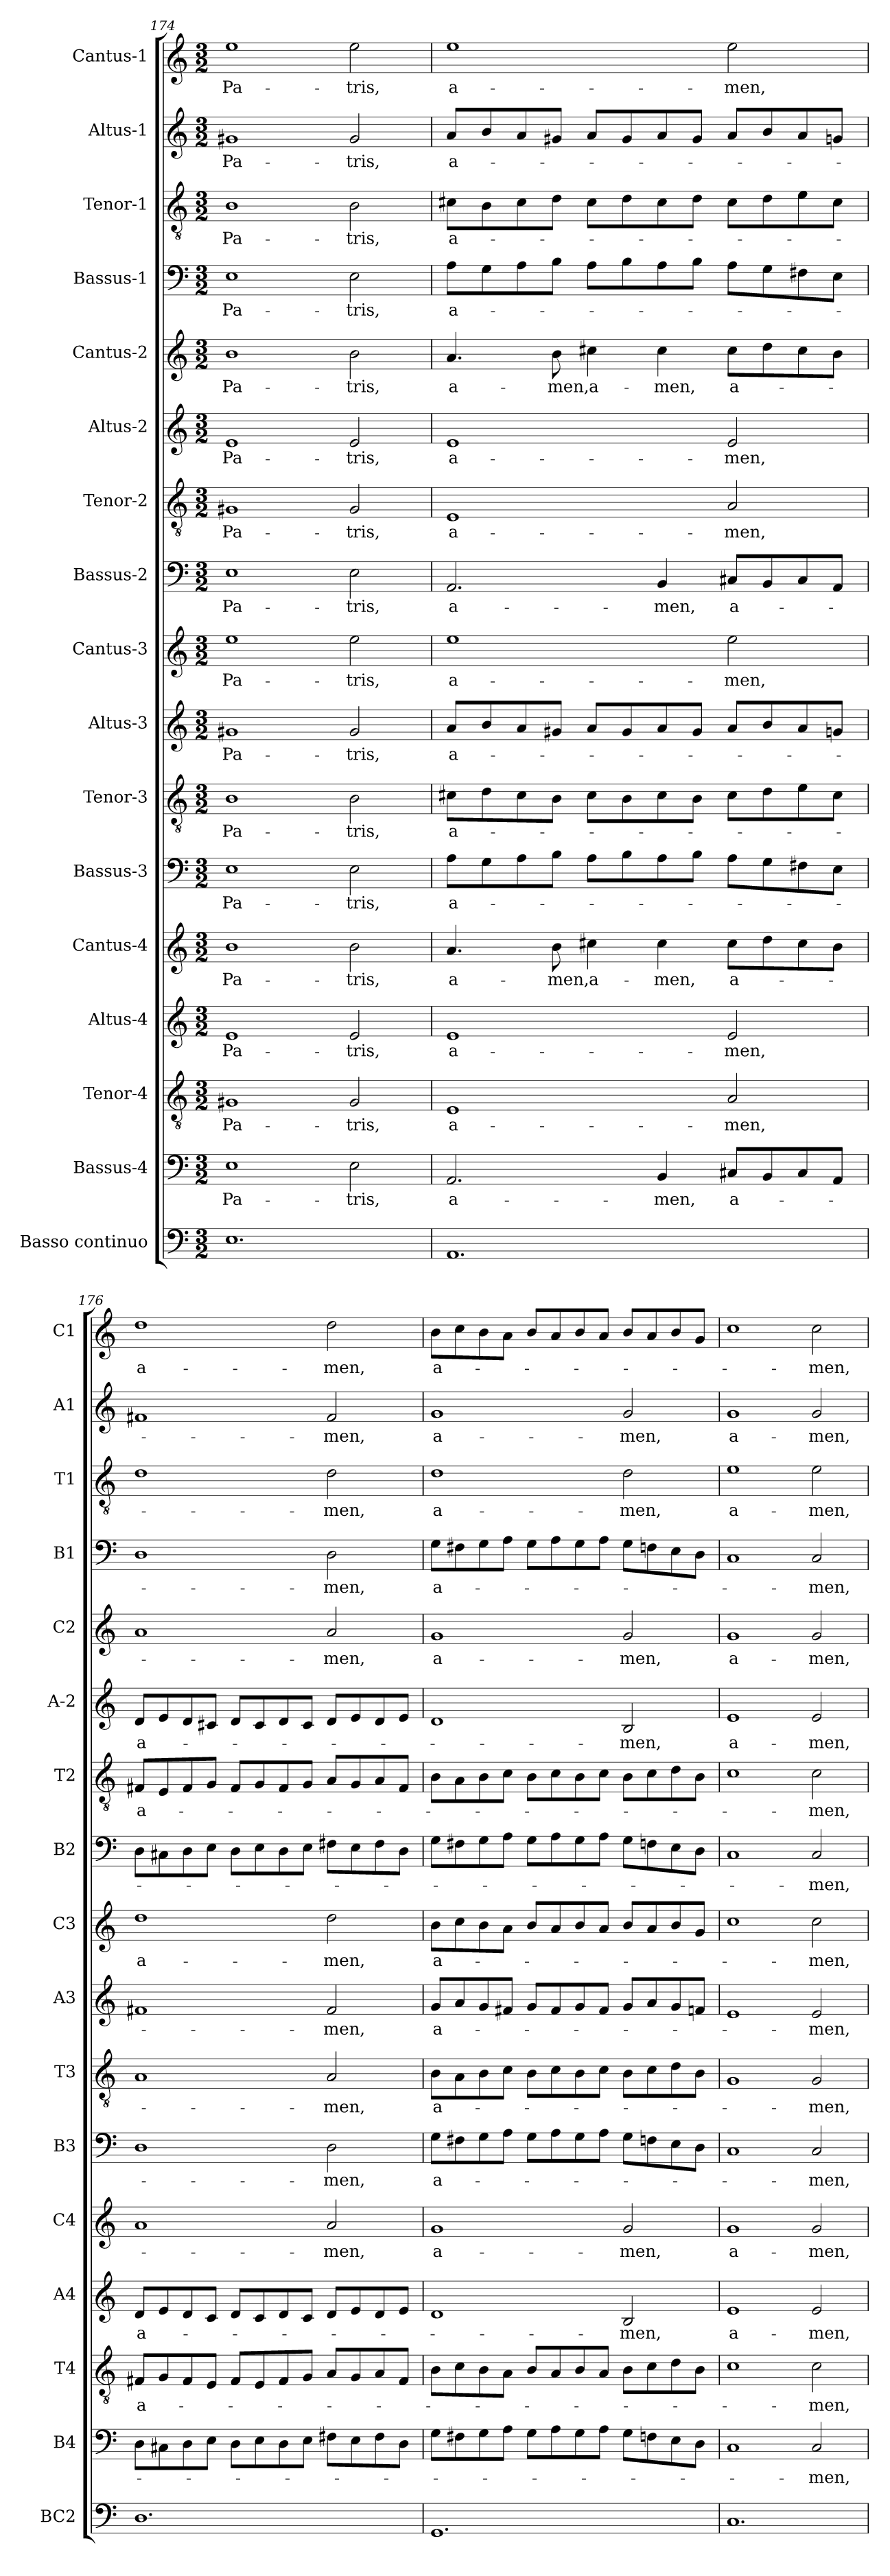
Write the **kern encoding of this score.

**kern	**kern	**text	**kern	**text	**kern	**text	**kern	**text	**kern	**text	**kern	**text	**kern	**text	**kern	**text	**kern	**text	**kern	**text	**kern	**text	**kern	**text	**kern	**text	**kern	**text	**kern	**text	**kern	**text
*part17	*part16	*part16	*part15	*part15	*part14	*part14	*part13	*part13	*part12	*part12	*part11	*part11	*part10	*part10	*part9	*part9	*part8	*part8	*part7	*part7	*part6	*part6	*part5	*part5	*part4	*part4	*part3	*part3	*part2	*part2	*part1	*part1
*staff17	*staff16	*staff16	*staff15	*staff15	*staff14	*staff14	*staff13	*staff13	*staff12	*staff12	*staff11	*staff11	*staff10	*staff10	*staff9	*staff9	*staff8	*staff8	*staff7	*staff7	*staff6	*staff6	*staff5	*staff5	*staff4	*staff4	*staff3	*staff3	*staff2	*staff2	*staff1	*staff1
*I"Basso continuo	*I"Bassus-4	*	*I"Tenor-4	*	*I"Altus-4	*	*I"Cantus-4	*	*I"Bassus-3	*	*I"Tenor-3	*	*I"Altus-3	*	*I"Cantus-3	*	*I"Bassus-2	*	*I"Tenor-2	*	*I"Altus-2	*	*I"Cantus-2	*	*I"Bassus-1	*	*I"Tenor-1	*	*I"Altus-1	*	*I"Cantus-1	*
*I'BC2	*I'B4	*	*I'T4	*	*I'A4	*	*I'C4	*	*I'B3	*	*I'T3	*	*I'A3	*	*I'C3	*	*I'B2	*	*I'T2	*	*I'A-2	*	*I'C2	*	*I'B1	*	*I'T1	*	*I'A1	*	*I'C1	*
*clefF4	*clefF4	*	*clefGv2	*	*clefG2	*	*clefG2	*	*clefF4	*	*clefGv2	*	*clefG2	*	*clefG2	*	*clefF4	*	*clefGv2	*	*clefG2	*	*clefG2	*	*clefF4	*	*clefGv2	*	*clefG2	*	*clefG2	*
*k[]	*k[]	*	*k[]	*	*k[]	*	*k[]	*	*k[]	*	*k[]	*	*k[]	*	*k[]	*	*k[]	*	*k[]	*	*k[]	*	*k[]	*	*k[]	*	*k[]	*	*k[]	*	*k[]	*
*C:	*C:	*	*C:	*	*C:	*	*C:	*	*C:	*	*C:	*	*C:	*	*C:	*	*C:	*	*C:	*	*C:	*	*C:	*	*C:	*	*C:	*	*C:	*	*C:	*
*M3/2	*M3/2	*	*M3/2	*	*M3/2	*	*M3/2	*	*M3/2	*	*M3/2	*	*M3/2	*	*M3/2	*	*M3/2	*	*M3/2	*	*M3/2	*	*M3/2	*	*M3/2	*	*M3/2	*	*M3/2	*	*M3/2	*
=174	=174	=174	=174	=174	=174	=174	=174	=174	=174	=174	=174	=174	=174	=174	=174	=174	=174	=174	=174	=174	=174	=174	=174	=174	=174	=174	=174	=174	=174	=174	=174	=174
!	!	!LO:LY:b	!	!LO:LY:b	!	!LO:LY:b	!	!LO:LY:b	!	!LO:LY:b	!	!LO:LY:b	!	!LO:LY:b	!	!LO:LY:b	!	!LO:LY:b	!	!LO:LY:b	!	!LO:LY:b	!	!LO:LY:b	!	!LO:LY:b	!	!LO:LY:b	!	!LO:LY:b	!	!LO:LY:b
1.E	1E	Pa-	1G#X	Pa-	1e	Pa-	1b	Pa-	1E	Pa-	1B	Pa-	1g#X	Pa-	1ee	Pa-	1E	Pa-	1G#X	Pa-	1e	Pa-	1b	Pa-	1E	Pa-	1B	Pa-	1g#X	Pa-	1ee	Pa-
!	!	!LO:LY:b	!	!LO:LY:b	!	!LO:LY:b	!	!LO:LY:b	!	!LO:LY:b	!	!LO:LY:b	!	!LO:LY:b	!	!LO:LY:b	!	!LO:LY:b	!	!LO:LY:b	!	!LO:LY:b	!	!LO:LY:b	!	!LO:LY:b	!	!LO:LY:b	!	!LO:LY:b	!	!LO:LY:b
.	2E\	-tris,	2G#/	-tris,	2e/	-tris,	2b\	-tris,	2E\	-tris,	2B\	-tris,	2g#/	-tris,	2ee\	-tris,	2E\	-tris,	2G#/	-tris,	2e/	-tris,	2b\	-tris,	2E\	-tris,	2B\	-tris,	2g#/	-tris,	2ee\	-tris,
=175	=175	=175	=175	=175	=175	=175	=175	=175	=175	=175	=175	=175	=175	=175	=175	=175	=175	=175	=175	=175	=175	=175	=175	=175	=175	=175	=175	=175	=175	=175	=175	=175
!	!	!LO:LY:b	!	!LO:LY:b	!	!LO:LY:b	!	!LO:LY:b	!	!LO:LY:b	!	!LO:LY:b	!	!LO:LY:b	!	!LO:LY:b	!	!LO:LY:b	!	!LO:LY:b	!	!LO:LY:b	!	!LO:LY:b	!	!LO:LY:b	!	!LO:LY:b	!	!LO:LY:b	!	!LO:LY:b
1.AA	2.AA/	a-	1E	a-	1e	a-	4.a/	a-	8A\L	a-	8c#X\L	a-	8a/L	a-	1ee	a-	2.AA/	a-	1E	a-	1e	a-	4.a/	a-	8A\L	a-	8c#X\L	a-	8a/L	a-	1ee	a-
.	.	.	.	.	.	.	.	.	8G\	.	8d\	.	8b/	.	.	.	.	.	.	.	.	.	.	.	8G\	.	8B\	.	8b/	.	.	.
.	.	.	.	.	.	.	.	.	8A\	.	8c#\	.	8a/	.	.	.	.	.	.	.	.	.	.	.	8A\	.	8c#\	.	8a/	.	.	.
!	!	!	!	!	!	!	!	!LO:LY:b	!	!	!	!	!	!	!	!	!	!	!	!	!	!	!	!LO:LY:b	!	!	!	!	!	!	!	!
.	.	.	.	.	.	.	8b\	-men,	8B\J	.	8B\J	.	8g#X/J	.	.	.	.	.	.	.	.	.	8b\	-men,	8B\J	.	8d\J	.	8g#X/J	.	.	.
!	!	!	!	!	!	!	!	!LO:LY:b	!	!	!	!	!	!	!	!	!	!	!	!	!	!	!	!LO:LY:b	!	!	!	!	!	!	!	!
.	.	.	.	.	.	.	4cc#X\	a-	8A\L	.	8c#\L	.	8a/L	.	.	.	.	.	.	.	.	.	4cc#X\	a-	8A\L	.	8c#\L	.	8a/L	.	.	.
.	.	.	.	.	.	.	.	.	8B\	.	8B\	.	8g#/	.	.	.	.	.	.	.	.	.	.	.	8B\	.	8d\	.	8g#/	.	.	.
!	!	!LO:LY:b	!	!	!	!	!	!LO:LY:b	!	!	!	!	!	!	!	!	!	!LO:LY:b	!	!	!	!	!	!LO:LY:b	!	!	!	!	!	!	!	!
.	4BB/	-men,	.	.	.	.	4cc#\	-men,	8A\	.	8c#\	.	8a/	.	.	.	4BB/	-men,	.	.	.	.	4cc#\	-men,	8A\	.	8c#\	.	8a/	.	.	.
.	.	.	.	.	.	.	.	.	8B\J	.	8B\J	.	8g#/J	.	.	.	.	.	.	.	.	.	.	.	8B\J	.	8d\J	.	8g#/J	.	.	.
!	!	!LO:LY:b	!	!LO:LY:b	!	!LO:LY:b	!	!LO:LY:b	!	!	!	!	!	!	!	!LO:LY:b	!	!LO:LY:b	!	!LO:LY:b	!	!LO:LY:b	!	!LO:LY:b	!	!	!	!	!	!	!	!LO:LY:b
.	8C#X/L	a-	2A/	-men,	2e/	-men,	8cc#\L	a-	8A\L	.	8c#\L	.	8a/L	.	2ee\	-men,	8C#X/L	a-	2A/	-men,	2e/	-men,	8cc#\L	a-	8A\L	.	8c#\L	.	8a/L	.	2ee\	-men,
.	8BB/	.	.	.	.	.	8dd\	.	8G\	.	8d\	.	8b/	.	.	.	8BB/	.	.	.	.	.	8dd\	.	8G\	.	8d\	.	8b/	.	.	.
.	8C#/	.	.	.	.	.	8cc#\	.	8F#X\	.	8e\	.	8a/	.	.	.	8C#/	.	.	.	.	.	8cc#\	.	8F#X\	.	8e\	.	8a/	.	.	.
.	8AA/J	.	.	.	.	.	8b\J	.	8E\J	.	8c#\J	.	8gn/J	.	.	.	8AA/J	.	.	.	.	.	8b\J	.	8E\J	.	8c#\J	.	8gn/J	.	.	.
=176	=176	=176	=176	=176	=176	=176	=176	=176	=176	=176	=176	=176	=176	=176	=176	=176	=176	=176	=176	=176	=176	=176	=176	=176	=176	=176	=176	=176	=176	=176	=176	=176
!	!	!	!	!LO:LY:b	!	!LO:LY:b	!	!	!	!	!	!	!	!	!	!LO:LY:b	!	!	!	!LO:LY:b	!	!LO:LY:b	!	!	!	!	!	!	!	!	!	!LO:LY:b
1.D	8D\L	.	8F#X/L	a-	8d/L	a-	1a	.	1D	.	1A	.	1f#X	.	1dd	a-	8D\L	.	8F#X/L	a-	8d/L	a-	1a	.	1D	.	1d	.	1f#X	.	1dd	a-
.	8C#X\	.	8G/	.	8e/	.	.	.	.	.	.	.	.	.	.	.	8C#X\	.	8E/	.	8e/	.	.	.	.	.	.	.	.	.	.	.
.	8D\	.	8F#/	.	8d/	.	.	.	.	.	.	.	.	.	.	.	8D\	.	8F#/	.	8d/	.	.	.	.	.	.	.	.	.	.	.
.	8E\J	.	8E/J	.	8c/J	.	.	.	.	.	.	.	.	.	.	.	8E\J	.	8G/J	.	8c#X/J	.	.	.	.	.	.	.	.	.	.	.
.	8D\L	.	8F#/L	.	8d/L	.	.	.	.	.	.	.	.	.	.	.	8D\L	.	8F#/L	.	8d/L	.	.	.	.	.	.	.	.	.	.	.
.	8E\	.	8E/	.	8c/	.	.	.	.	.	.	.	.	.	.	.	8E\	.	8G/	.	8c#/	.	.	.	.	.	.	.	.	.	.	.
.	8D\	.	8F#/	.	8d/	.	.	.	.	.	.	.	.	.	.	.	8D\	.	8F#/	.	8d/	.	.	.	.	.	.	.	.	.	.	.
.	8E\J	.	8G/J	.	8c/J	.	.	.	.	.	.	.	.	.	.	.	8E\J	.	8G/J	.	8c#/J	.	.	.	.	.	.	.	.	.	.	.
!	!	!	!	!	!	!	!	!LO:LY:b	!	!LO:LY:b	!	!LO:LY:b	!	!LO:LY:b	!	!LO:LY:b	!	!	!	!	!	!	!	!LO:LY:b	!	!LO:LY:b	!	!LO:LY:b	!	!LO:LY:b	!	!LO:LY:b
.	8F#X\L	.	8A/L	.	8d/L	.	2a/	-men,	2D\	-men,	2A/	-men,	2f#/	-men,	2dd\	-men,	8F#X\L	.	8A/L	.	8d/L	.	2a/	-men,	2D\	-men,	2d\	-men,	2f#/	-men,	2dd\	-men,
.	8E\	.	8G/	.	8e/	.	.	.	.	.	.	.	.	.	.	.	8E\	.	8G/	.	8e/	.	.	.	.	.	.	.	.	.	.	.
.	8F#\	.	8A/	.	8d/	.	.	.	.	.	.	.	.	.	.	.	8F#\	.	8A/	.	8d/	.	.	.	.	.	.	.	.	.	.	.
.	8D\J	.	8F#/J	.	8e/J	.	.	.	.	.	.	.	.	.	.	.	8D\J	.	8F#/J	.	8e/J	.	.	.	.	.	.	.	.	.	.	.
!!LO:PB:g=z
=177	=177	=177	=177	=177	=177	=177	=177	=177	=177	=177	=177	=177	=177	=177	=177	=177	=177	=177	=177	=177	=177	=177	=177	=177	=177	=177	=177	=177	=177	=177	=177	=177
!	!	!	!	!	!	!	!	!LO:LY:b	!	!LO:LY:b	!	!LO:LY:b	!	!LO:LY:b	!	!LO:LY:b	!	!	!	!	!	!	!	!LO:LY:b	!	!LO:LY:b	!	!LO:LY:b	!	!LO:LY:b	!	!LO:LY:b
1.GG	8G\L	.	8B\L	.	1d	.	1g	a-	8G\L	a-	8B\L	a-	8g/L	a-	8b\L	a-	8G\L	.	8B\L	.	1d	.	1g	a-	8G\L	a-	1d	a-	1g	a-	8b\L	a-
.	8F#X\	.	8c\	.	.	.	.	.	8F#X\	.	8A\	.	8a/	.	8cc\	.	8F#X\	.	8A\	.	.	.	.	.	8F#X\	.	.	.	.	.	8cc\	.
.	8G\	.	8B\	.	.	.	.	.	8G\	.	8B\	.	8g/	.	8b\	.	8G\	.	8B\	.	.	.	.	.	8G\	.	.	.	.	.	8b\	.
.	8A\J	.	8A\J	.	.	.	.	.	8A\J	.	8c\J	.	8f#X/J	.	8a\J	.	8A\J	.	8c\J	.	.	.	.	.	8A\J	.	.	.	.	.	8a\J	.
.	8G\L	.	8B/L	.	.	.	.	.	8G\L	.	8B\L	.	8g/L	.	8b/L	.	8G\L	.	8B\L	.	.	.	.	.	8G\L	.	.	.	.	.	8b/L	.
.	8A\	.	8A/	.	.	.	.	.	8A\	.	8c\	.	8f#/	.	8a/	.	8A\	.	8c\	.	.	.	.	.	8A\	.	.	.	.	.	8a/	.
.	8G\	.	8B/	.	.	.	.	.	8G\	.	8B\	.	8g/	.	8b/	.	8G\	.	8B\	.	.	.	.	.	8G\	.	.	.	.	.	8b/	.
.	8A\J	.	8A/J	.	.	.	.	.	8A\J	.	8c\J	.	8f#/J	.	8a/J	.	8A\J	.	8c\J	.	.	.	.	.	8A\J	.	.	.	.	.	8a/J	.
!	!	!	!	!	!	!LO:LY:b	!	!LO:LY:b	!	!	!	!	!	!	!	!	!	!	!	!	!	!LO:LY:b	!	!LO:LY:b	!	!	!	!LO:LY:b	!	!LO:LY:b	!	!
.	8G\L	.	8B\L	.	2B/	-men,	2g/	-men,	8G\L	.	8B\L	.	8g/L	.	8b/L	.	8G\L	.	8B\L	.	2B/	-men,	2g/	-men,	8G\L	.	2d\	-men,	2g/	-men,	8b/L	.
.	8Fn\	.	8c\	.	.	.	.	.	8Fn\	.	8c\	.	8a/	.	8a/	.	8Fn\	.	8c\	.	.	.	.	.	8Fn\	.	.	.	.	.	8a/	.
.	8E\	.	8d\	.	.	.	.	.	8E\	.	8d\	.	8g/	.	8b/	.	8E\	.	8d\	.	.	.	.	.	8E\	.	.	.	.	.	8b/	.
.	8D\J	.	8B\J	.	.	.	.	.	8D\J	.	8B\J	.	8fn/J	.	8g/J	.	8D\J	.	8B\J	.	.	.	.	.	8D\J	.	.	.	.	.	8g/J	.
=178	=178	=178	=178	=178	=178	=178	=178	=178	=178	=178	=178	=178	=178	=178	=178	=178	=178	=178	=178	=178	=178	=178	=178	=178	=178	=178	=178	=178	=178	=178	=178	=178
!	!	!	!	!	!	!LO:LY:b	!	!LO:LY:b	!	!	!	!	!	!	!	!	!	!	!	!	!	!LO:LY:b	!	!LO:LY:b	!	!	!	!LO:LY:b	!	!LO:LY:b	!	!
1.C	1C	.	1c	.	1e	a-	1g	a-	1C	.	1G	.	1e	.	1cc	.	1C	.	1c	.	1e	a-	1g	a-	1C	.	1e	a-	1g	a-	1cc	.
!	!	!LO:LY:b	!	!LO:LY:b	!	!LO:LY:b	!	!LO:LY:b	!	!LO:LY:b	!	!LO:LY:b	!	!LO:LY:b	!	!LO:LY:b	!	!LO:LY:b	!	!LO:LY:b	!	!LO:LY:b	!	!LO:LY:b	!	!LO:LY:b	!	!LO:LY:b	!	!LO:LY:b	!	!LO:LY:b
.	2C/	-men,	2c\	-men,	2e/	-men,	2g/	-men,	2C/	-men,	2G/	-men,	2e/	-men,	2cc\	-men,	2C/	-men,	2c\	-men,	2e/	-men,	2g/	-men,	2C/	-men,	2e\	-men,	2g/	-men,	2cc\	-men,
=	=	=	=	=	=	=	=	=	=	=	=	=	=	=	=	=	=	=	=	=	=	=	=	=	=	=	=	=	=	=	=	=
*-	*-	*-	*-	*-	*-	*-	*-	*-	*-	*-	*-	*-	*-	*-	*-	*-	*-	*-	*-	*-	*-	*-	*-	*-	*-	*-	*-	*-	*-	*-	*-	*-
